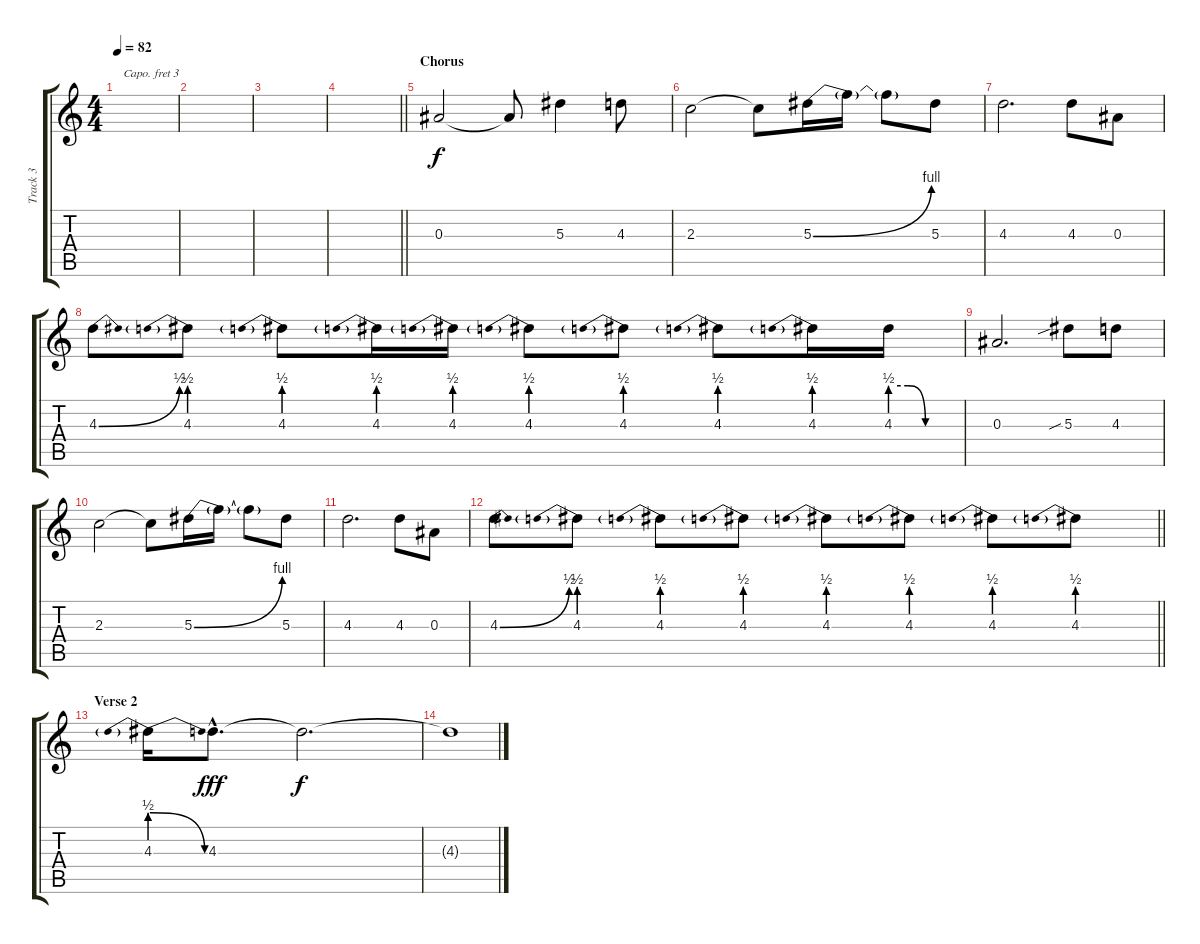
\track ("Track 3" "Track 3") {instrument overdrivenguitar}
\staff {score tabs}
\capo 3
\tuning (E4 B3 G3 D3 A2 E2) {hide}
\ts (4 4)
\tempo 82
\clef g2
\ks c
|
|
|
\barLineRight lightlight
|
\section ("" "Chorus")
0.3.2 0.3{t}.8 5.3.4 4.3.8 |
2.3.2 2.3{t}.8 5.3{be (bend 0 0 60 4)}.16 5.3{t}.16 5.3{t}.8 5.3.8 |
4.3.2{d} 4.3.8 0.3.8 |
4.3{be (bend 0 0 60 2)}.8 4.3{be (prebend 0 2 60 2)}.8 4.3{be (prebend 0 2 60 2)}.8 4.3{be (prebend 0 2 60 2)}.16 4.3{be (prebend 0 2 60 2)}.16 4.3{be (prebend 0 2 60 2)}.8 4.3{be (prebend 0 2 60 2)}.8 4.3{be (prebend 0 2 60 2)}.8 4.3{be (prebend 0 2 60 2)}.16 4.3{be (custom 0 2 15 2 30 0 60 0)}.16 |
0.3.2{d} 5.3{sib}.8 4.3.8 |
2.3.2 2.3{t}.8 5.3{be (bend 0 0 60 4)}.16 5.3{t}.16 5.3{t}.8 5.3.8 |
4.3.2{d} 4.3.8 0.3.8 |
\barLineRight lightlight
4.3{be (bend 0 0 60 2)}.8 4.3{be (prebend 0 2 60 2)}.8 4.3{be (prebend 0 2 60 2)}.8 4.3{be (prebend 0 2 60 2)}.8 4.3{be (prebend 0 2 60 2)}.8 4.3{be (prebend 0 2 60 2)}.8 4.3{be (prebend 0 2 60 2)}.8 4.3{be (prebend 0 2 60 2)}.8 |
\section ("" "Verse 2")
4.3{be (prebendrelease 0 2 60 0)}.16 4.3{hac}.8{d dy fff} 4.3{t}.2{d dy f} |
4.3{t}.1
